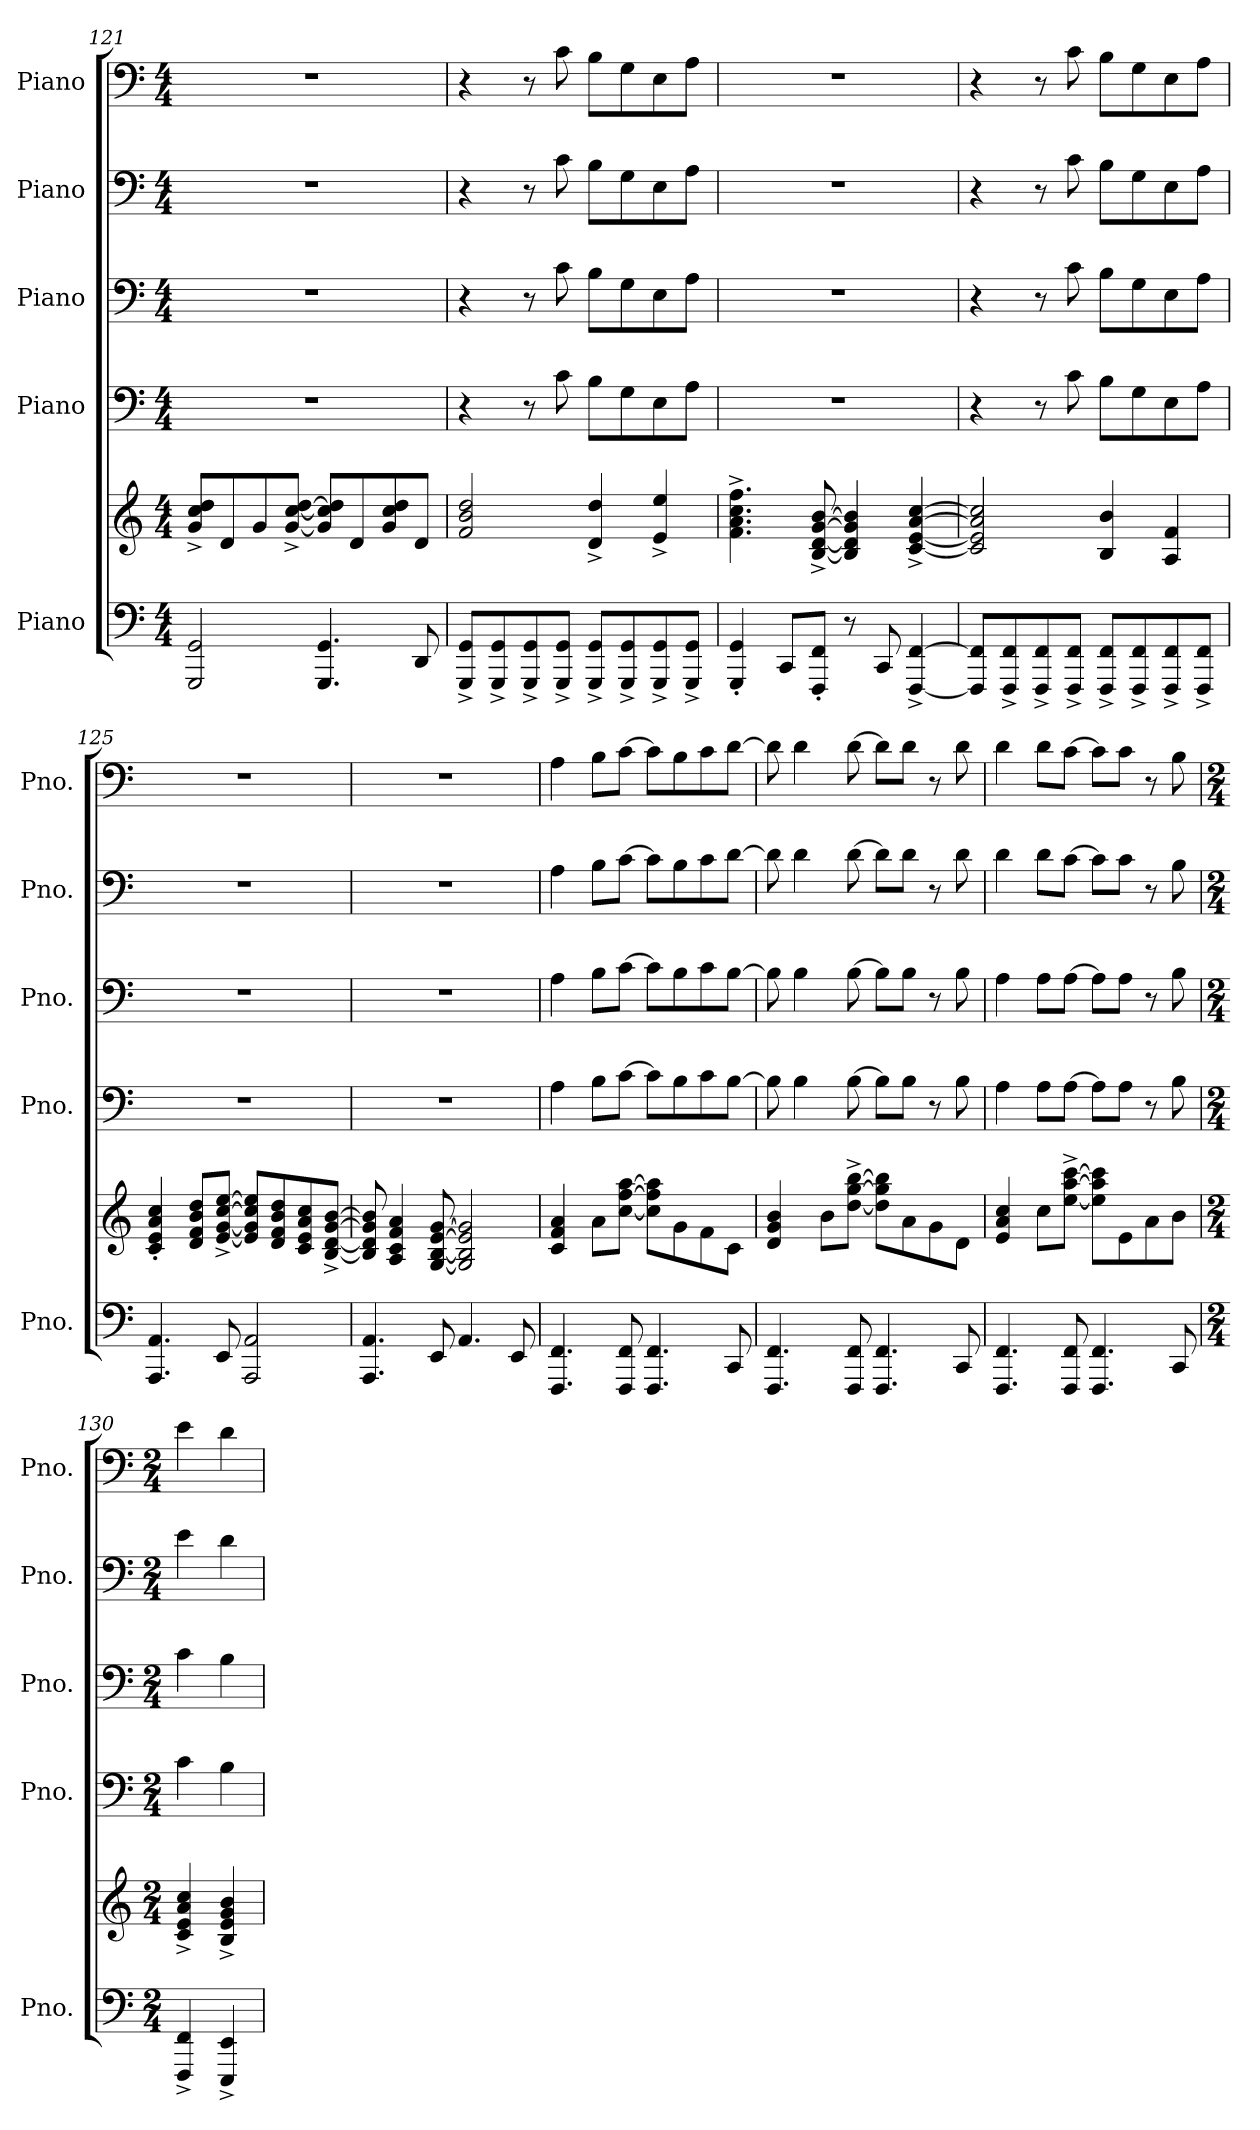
**kern	**kern	**kern	**kern	**kern	**kern
*part5	*part5	*part4	*part3	*part2	*part1
*staff6	*staff5	*staff4	*staff3	*staff2	*staff1
*I"Piano	*	*I"Piano	*I"Piano	*I"Piano	*I"Piano
*I'Pno.	*	*I'Pno.	*I'Pno.	*I'Pno.	*I'Pno.
*clefF4	*clefG2	*clefF4	*clefF4	*clefF4	*clefF4
*k[]	*k[]	*k[]	*k[]	*k[]	*k[]
*M4/4	*M4/4	*M4/4	*M4/4	*M4/4	*M4/4
=121	=121	=121	=121	=121	=121
2GGG/ 2GG/	8g/^ 8cc/^ 8dd/^L	1r	1r	1r	1r
.	8d/	.	.	.	.
.	8g/	.	.	.	.
.	[8g/^ [8cc/^ [8dd/^J	.	.	.	.
4.GGG/ 4.GG/	8g/] 8cc/] 8dd/]L	.	.	.	.
.	8d/	.	.	.	.
.	8g/ 8cc/ 8dd/	.	.	.	.
8DD/	8d/J	.	.	.	.
=122	=122	=122	=122	=122	=122
8GGG/^ 8GG/^L	2f/ 2b/ 2dd/	4r	4r	4r	4r
8GGG/^ 8GG/^	.	.	.	.	.
8GGG/^ 8GG/^	.	8r	8r	8r	8r
8GGG/^ 8GG/^J	.	8c\	8c\	8c\	8c\
8GGG/^ 8GG/^L	4d/^ 4dd/^	8B\L	8B\L	8B\L	8B\L
8GGG/^ 8GG/^	.	8G\	8G\	8G\	8G\
8GGG/^ 8GG/^	4e/^ 4ee/^	8E\	8E\	8E\	8E\
8GGG/^ 8GG/^J	.	8A\J	8A\J	8A\J	8A\J
=123	=123	=123	=123	=123	=123
4GGG/' 4GG/'	4.f\^ 4.a\^ 4.cc\^ 4.ff\^	1r	1r	1r	1r
8CC/L	.	.	.	.	.
8FFF/' 8FF/'J	[8B/^ [8d/^ [8g/^ [8b/^	.	.	.	.
8r	4B/] 4d/] 4g/] 4b/]	.	.	.	.
8CC/	.	.	.	.	.
[4FFF/^ [4FF/^	[4c/^ [4e/^ [4a/^ [4cc/^	.	.	.	.
!!LO:LB:g=z
=124	=124	=124	=124	=124	=124
8FFF/] 8FF/]L	2c/] 2e/] 2a/] 2cc/]	4r	4r	4r	4r
8FFF/^ 8FF/^	.	.	.	.	.
8FFF/^ 8FF/^	.	8r	8r	8r	8r
8FFF/^ 8FF/^J	.	8c\	8c\	8c\	8c\
8FFF/^ 8FF/^L	4B/ 4b/	8B\L	8B\L	8B\L	8B\L
8FFF/^ 8FF/^	.	8G\	8G\	8G\	8G\
8FFF/^ 8FF/^	4A/ 4f/	8E\	8E\	8E\	8E\
8FFF/^ 8FF/^J	.	8A\J	8A\J	8A\J	8A\J
=125	=125	=125	=125	=125	=125
4.AAA/ 4.AA/	4c/' 4e/' 4a/' 4cc/'	1r	1r	1r	1r
.	8d/ 8f/ 8b/ 8dd/L	.	.	.	.
8EE/	[8e/^ [8g/^ [8cc/^ [8ee/^J	.	.	.	.
2AAA/ 2AA/	8e/] 8g/] 8cc/] 8ee/]L	.	.	.	.
.	8d/ 8f/ 8b/ 8dd/	.	.	.	.
.	8c/ 8e/ 8a/ 8cc/	.	.	.	.
.	[8B/^ [8d/^ [8g/^ [8b/^J	.	.	.	.
=126	=126	=126	=126	=126	=126
4.AAA/ 4.AA/	8B/] 8d/] 8g/] 8b/]	1r	1r	1r	1r
.	4A/ 4c/ 4f/ 4a/	.	.	.	.
8EE/	[8G/ [8B/ [8e/ [8g/	.	.	.	.
4.AA/	2G/] 2B/] 2e/] 2g/]	.	.	.	.
8EE/	.	.	.	.	.
=127	=127	=127	=127	=127	=127
4.FFF/ 4.FF/	4c/ 4f/ 4a/	4A\	4A\	4A\	4A\
.	8a\L	8B\L	8B\L	8B\L	8B\L
8FFF/ 8FF/	[8cc\ [8ff\ [8aa\J	[8c\J	[8c\J	[8c\J	[8c\J
4.FFF/ 4.FF/	8cc\] 8ff\] 8aa\]L	8c\L]	8c\L]	8c\L]	8c\L]
.	8g\	8B\	8B\	8B\	8B\
.	8f\	8c\	8c\	8c\	8c\
8CC/	8c\J	[8B\J	[8B\J	[8d\J	[8d\J
!!LO:PB:g=z
=128	=128	=128	=128	=128	=128
4.FFF/ 4.FF/	4d/ 4g/ 4b/	8B\]	8B\]	8d\]	8d\]
.	.	4B\	4B\	4d\	4d\
.	8b\L	.	.	.	.
8FFF/ 8FF/	[8dd\^ [8gg\^ [8bb\^J	[8B\	[8B\	[8d\	[8d\
4.FFF/ 4.FF/	8dd\] 8gg\] 8bb\]L	8B\L]	8B\L]	8d\L]	8d\L]
.	8a\	8B\J	8B\J	8d\J	8d\J
.	8g\	8r	8r	8r	8r
8CC/	8d\J	8B\	8B\	8d\	8d\
=129	=129	=129	=129	=129	=129
4.FFF/ 4.FF/	4e/ 4a/ 4cc/	4A\	4A\	4d\	4d\
.	8cc\L	8A\L	8A\L	8d\L	8d\L
8FFF/ 8FF/	[8ee\^ [8aa\^ [8ccc\^J	[8A\J	[8A\J	[8c\J	[8c\J
4.FFF/ 4.FF/	8ee\] 8aa\] 8ccc\]L	8A\L]	8A\L]	8c\L]	8c\L]
.	8e\	8A\J	8A\J	8c\J	8c\J
.	8a\	8r	8r	8r	8r
8CC/	8b\J	8B\	8B\	8B\	8B\
=130	=130	=130	=130	=130	=130
*M2/4	*M2/4	*M2/4	*M2/4	*M2/4	*M2/4
4FFF/^ 4FF/^	4c/^ 4e/^ 4a/^ 4cc/^	4c\	4c\	4e\	4e\
4EEE/^ 4EE/^	4B/^ 4e/^ 4g/^ 4b/^	4B\	4B\	4d\	4d\
=	=	=	=	=	=
*-	*-	*-	*-	*-	*-
